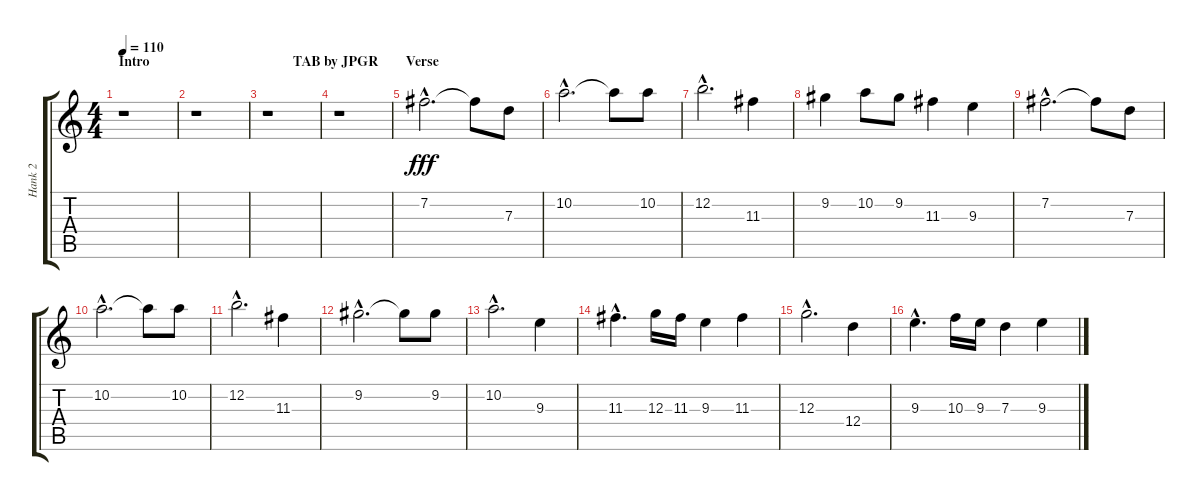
\track ("Hank 2" "Hank 2") {instrument acousticguitarnylon}
\staff {score tabs}
\tuning (E4 B3 G3 D3 A2 E2) {hide}
\ts (4 4)
\section ("" "Intro                                         TAB by JPGR")
\tempo 110
\clef g2
\ks c
r.1{dy fff instrument acousticguitarnylon} |
r.1 |
r.1 |
r.1 |
\section ("" "Verse")
7.2{hac}.2{d} 7.2{t}.8 7.3.8 |
10.2{hac}.2{d} 10.2{t}.8 10.2.8 |
12.2{hac}.2{d} 11.3.4 |
9.2.4 10.2.8 9.2.8 11.3.4 9.3.4 |
7.2{hac}.2{d} 7.2{t}.8 7.3.8 |
10.2{hac}.2{d} 10.2{t}.8 10.2.8 |
12.2{hac}.2{d} 11.3.4 |
9.2{hac}.2{d} 9.2{t}.8 9.2.8 |
10.2{hac}.2{d} 9.3.4 |
11.3{hac}.4{d} 12.3.16 11.3.16 9.3.4 11.3.4 |
12.3{hac}.2{d} 12.4.4 |
9.3{hac}.4{d} 10.3.16 9.3.16 7.3.4 9.3.4
